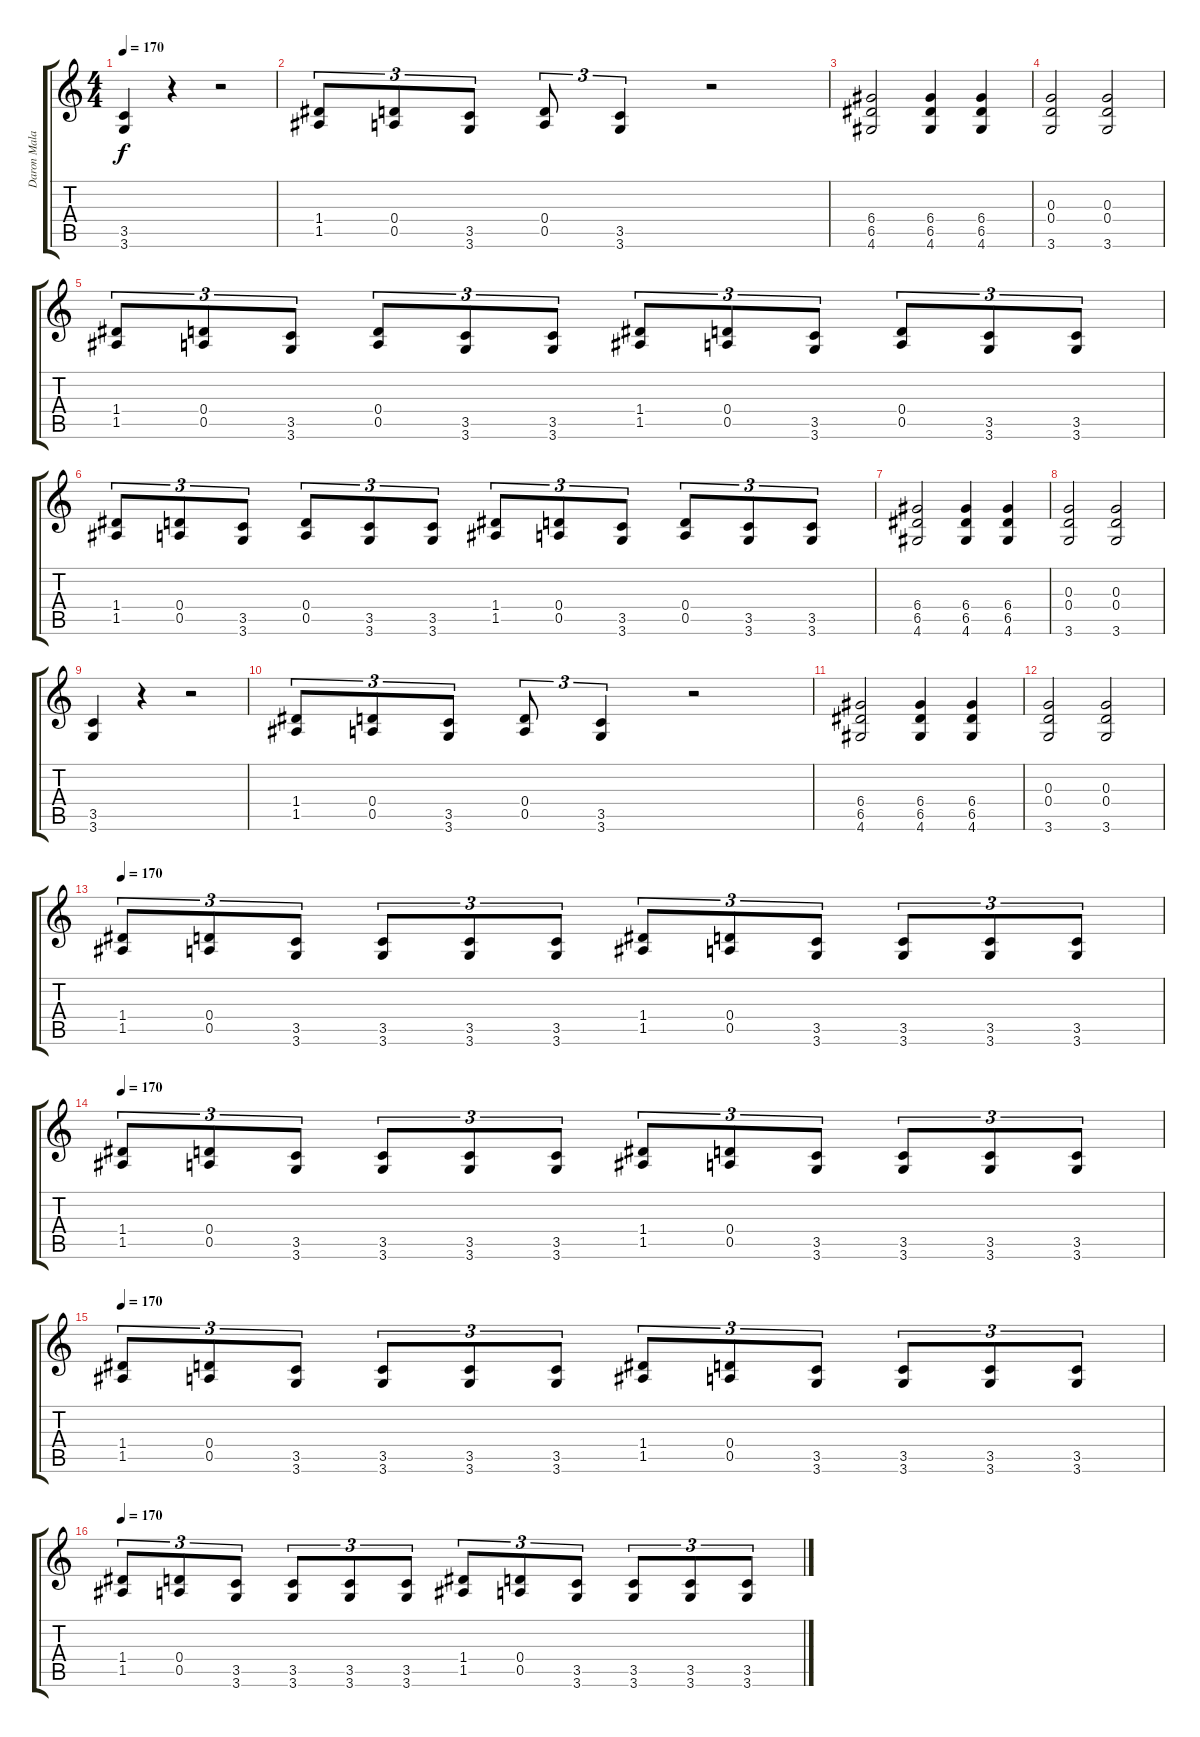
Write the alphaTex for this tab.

\track ("Daron Malakian (disto)" "Daron Mala") {instrument overdrivenguitar}
\staff {score tabs}
\tuning (E4 B3 G3 D3 A2 E2) {hide}
\ts (4 4)
\tempo 170
\clef g2
\ks c
(3.5 3.6).4{dy f} r.4 r.2 |
(1.4 1.5).8{tu (3 2)} (0.4 0.5).8{tu (3 2)} (3.5 3.6).8{tu (3 2)} (0.4 0.5).8{tu (3 2)} (3.5 3.6).4{tu (3 2)} r.2 |
(6.4 6.5 4.6).2 (6.4 6.5 4.6).4 (6.4 6.5 4.6).4 |
(0.3 0.4 3.6).2 (0.3 0.4 3.6).2 |
(1.4 1.5).8{tu (3 2)} (0.4 0.5).8{tu (3 2)} (3.5 3.6).8{tu (3 2)} (0.4 0.5).8{tu (3 2)} (3.5 3.6).8{tu (3 2)} (3.5 3.6).8{tu (3 2)} (1.4 1.5).8{tu (3 2)} (0.4 0.5).8{tu (3 2)} (3.5 3.6).8{tu (3 2)} (0.4 0.5).8{tu (3 2)} (3.5 3.6).8{tu (3 2)} (3.5 3.6).8{tu (3 2)} |
(1.4 1.5).8{tu (3 2)} (0.4 0.5).8{tu (3 2)} (3.5 3.6).8{tu (3 2)} (0.4 0.5).8{tu (3 2)} (3.5 3.6).8{tu (3 2)} (3.5 3.6).8{tu (3 2)} (1.4 1.5).8{tu (3 2)} (0.4 0.5).8{tu (3 2)} (3.5 3.6).8{tu (3 2)} (0.4 0.5).8{tu (3 2)} (3.5 3.6).8{tu (3 2)} (3.5 3.6).8{tu (3 2)} |
(6.4 6.5 4.6).2 (6.4 6.5 4.6).4 (6.4 6.5 4.6).4 |
(0.3 0.4 3.6).2 (0.3 0.4 3.6).2 |
(3.5 3.6).4 r.4 r.2 |
(1.4 1.5).8{tu (3 2)} (0.4 0.5).8{tu (3 2)} (3.5 3.6).8{tu (3 2)} (0.4 0.5).8{tu (3 2)} (3.5 3.6).4{tu (3 2)} r.2 |
(6.4 6.5 4.6).2 (6.4 6.5 4.6).4 (6.4 6.5 4.6).4 |
(0.3 0.4 3.6).2 (0.3 0.4 3.6).2 |
\tempo 170
(1.4 1.5).8{tu (3 2)} (0.4 0.5).8{tu (3 2)} (3.5 3.6).8{tu (3 2)} (3.5 3.6).8{tu (3 2)} (3.5 3.6).8{tu (3 2)} (3.5 3.6).8{tu (3 2)} (1.4 1.5).8{tu (3 2)} (0.4 0.5).8{tu (3 2)} (3.5 3.6).8{tu (3 2)} (3.5 3.6).8{tu (3 2)} (3.5 3.6).8{tu (3 2)} (3.5 3.6).8{tu (3 2)} |
\tempo 170
(1.4 1.5).8{tu (3 2)} (0.4 0.5).8{tu (3 2)} (3.5 3.6).8{tu (3 2)} (3.5 3.6).8{tu (3 2)} (3.5 3.6).8{tu (3 2)} (3.5 3.6).8{tu (3 2)} (1.4 1.5).8{tu (3 2)} (0.4 0.5).8{tu (3 2)} (3.5 3.6).8{tu (3 2)} (3.5 3.6).8{tu (3 2)} (3.5 3.6).8{tu (3 2)} (3.5 3.6).8{tu (3 2)} |
\tempo 170
(1.4 1.5).8{tu (3 2)} (0.4 0.5).8{tu (3 2)} (3.5 3.6).8{tu (3 2)} (3.5 3.6).8{tu (3 2)} (3.5 3.6).8{tu (3 2)} (3.5 3.6).8{tu (3 2)} (1.4 1.5).8{tu (3 2)} (0.4 0.5).8{tu (3 2)} (3.5 3.6).8{tu (3 2)} (3.5 3.6).8{tu (3 2)} (3.5 3.6).8{tu (3 2)} (3.5 3.6).8{tu (3 2)} |
\tempo 170
(1.4 1.5).8{tu (3 2)} (0.4 0.5).8{tu (3 2)} (3.5 3.6).8{tu (3 2)} (3.5 3.6).8{tu (3 2)} (3.5 3.6).8{tu (3 2)} (3.5 3.6).8{tu (3 2)} (1.4 1.5).8{tu (3 2)} (0.4 0.5).8{tu (3 2)} (3.5 3.6).8{tu (3 2)} (3.5 3.6).8{tu (3 2)} (3.5 3.6).8{tu (3 2)} (3.5 3.6).8{tu (3 2)}
